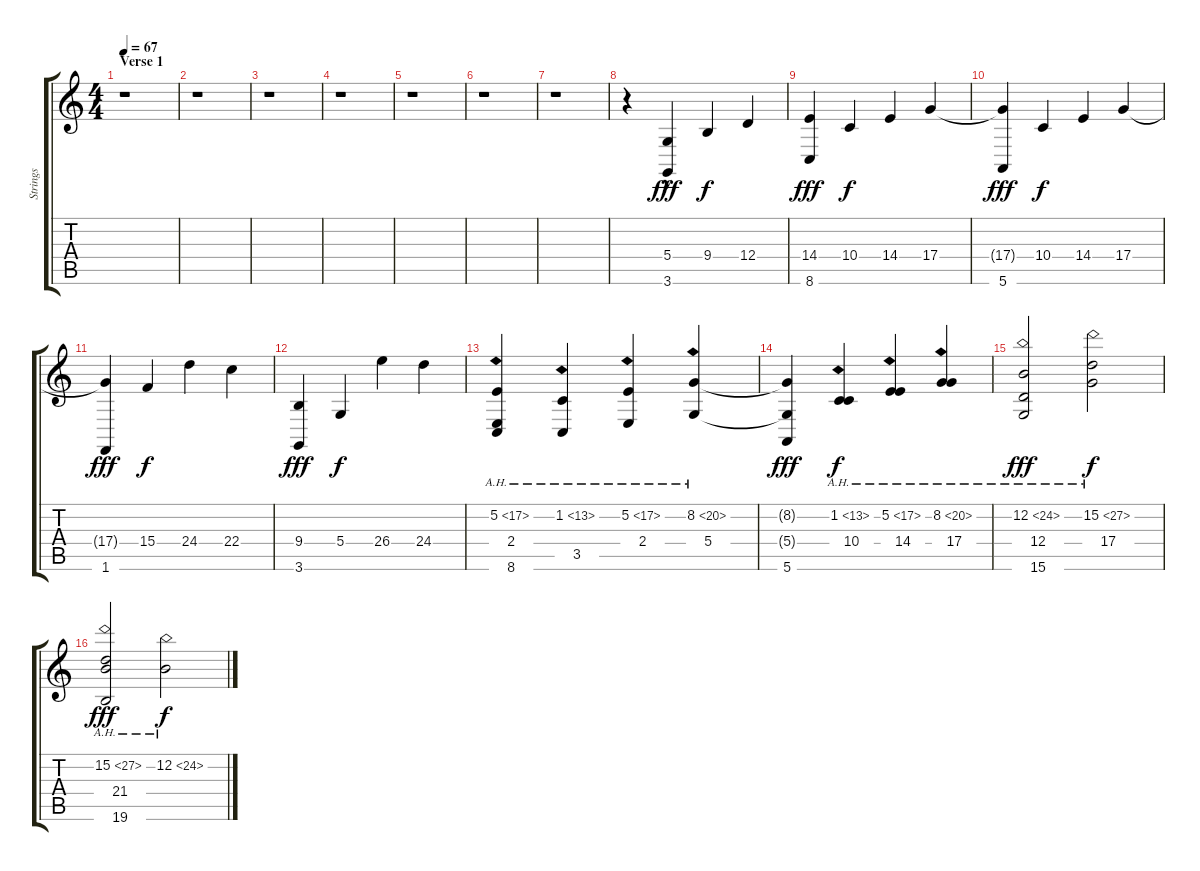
\track ("Strings" "Strings") {instrument stringensemble1}
\staff {score tabs}
\tuning (E4 B3 G3 D3 A2 E2) {hide}
\ts (4 4)
\section ("" "Verse 1")
\tempo 67
\clef g2
\ks c
r.1{dy fff instrument stringensemble1} |
r.1 |
r.1 |
r.1 |
r.1 |
r.1 |
r.1 |
r.4 (5.4 3.6{hac}).4 9.4.4{dy f} 12.4.4 |
(14.4 8.6).4{dy fff} 10.4.4{dy f} 14.4.4 17.4.4 |
(17.4{t} 5.6).4{dy fff} 10.4.4{dy f} 14.4.4 17.4.4 |
(17.4{t} 1.6).4{dy fff} 15.4.4{dy f} 24.4.4 22.4.4 |
(9.4 3.6).4{dy fff} 5.4.4{dy f} 26.4.4 24.4.4 |
(5.2{ah 12} 2.4 8.6).4 (1.2{ah 12} 3.5).4 (5.2{ah 12} 2.4).4 (8.2{ah 12} 5.4).4 |
(8.2{t} 5.4{t} 5.6).4{dy fff} (1.2{ah 12} 10.4).4{dy f} (5.2{ah 12} 14.4).4 (8.2{ah 12} 17.4).4 |
(12.2{ah 12} 12.4 15.6).2{dy fff} (15.2{ah 12} 17.4).2{dy f} |
(15.2{ah 12} 21.4 19.6).2{dy fff} 12.2{ah 12}.2{dy f}
